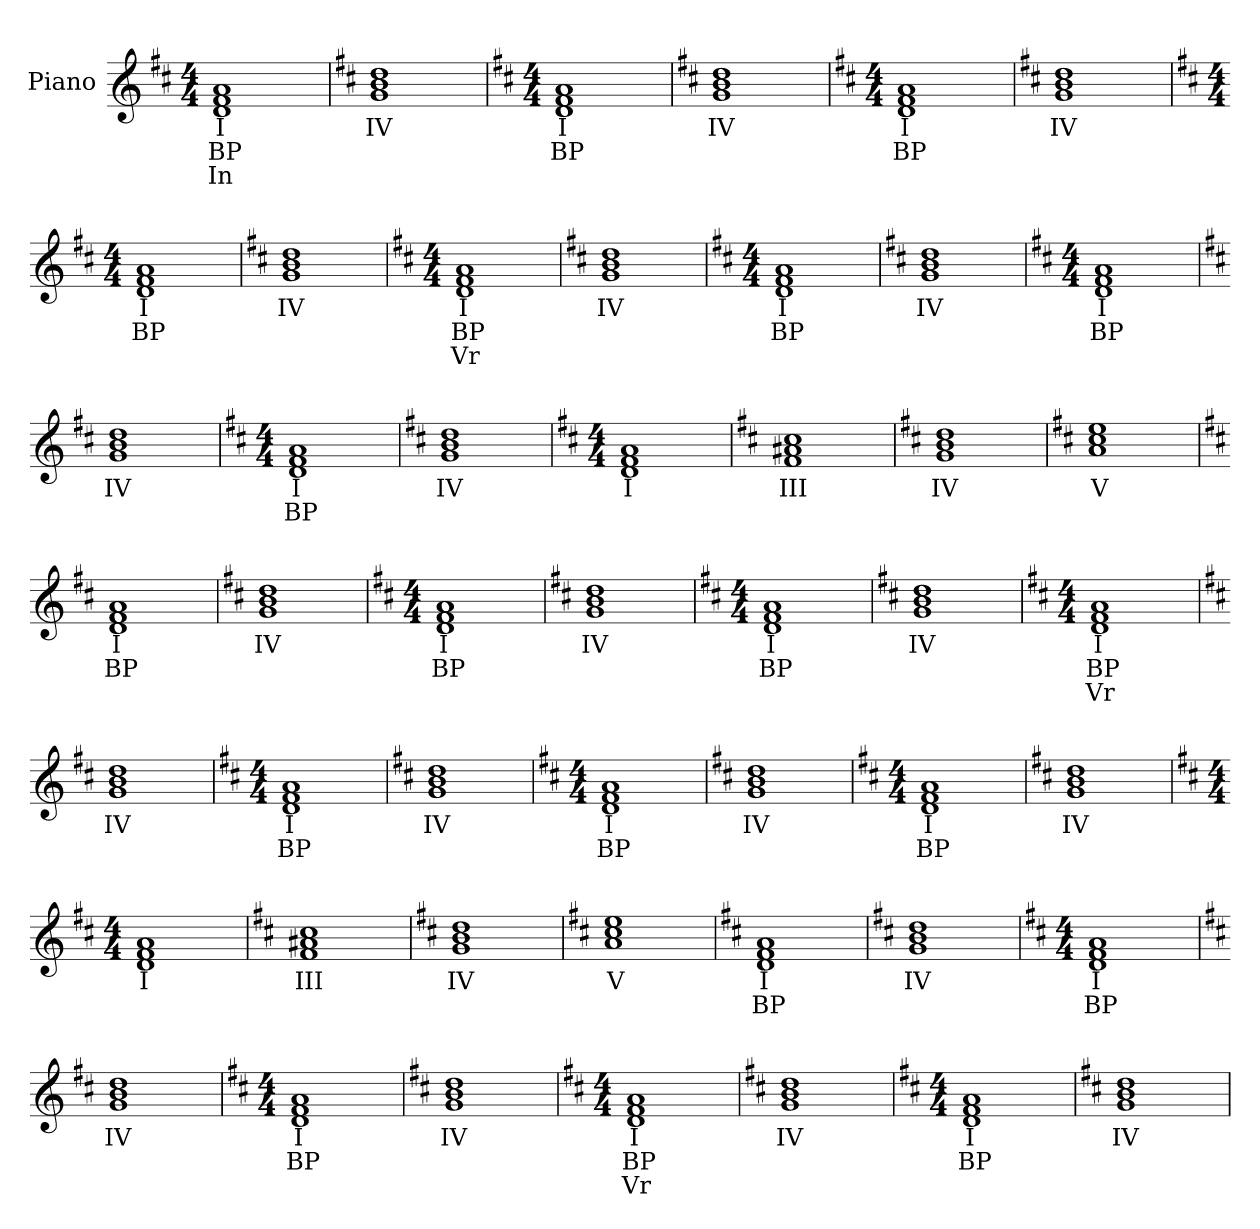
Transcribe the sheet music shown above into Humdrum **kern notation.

**kern	**text	**text	**text
*part1	*part1	*part1	*part1
*staff1	*staff1	*staff1	*staff1
*I"Piano	*	*	*
*I'Pno	*	*	*
*k[f#c#]	*	*	*
*D:	*	*	*
*M4/4	*	*	*
=	=	=	=
1d 1f# 1a	I	BP	In
=	=	=	=
*k[f#c#]	*	*	*
*D:	*	*	*
1g 1b 1dd	IV	.	.
=	=	=	=
*k[f#c#]	*	*	*
*D:	*	*	*
*M4/4	*	*	*
1d 1f# 1a	I	BP	.
=	=	=	=
*k[f#c#]	*	*	*
*D:	*	*	*
1g 1b 1dd	IV	.	.
=	=	=	=
*k[f#c#]	*	*	*
*D:	*	*	*
*M4/4	*	*	*
1d 1f# 1a	I	BP	.
=	=	=	=
*k[f#c#]	*	*	*
*D:	*	*	*
1g 1b 1dd	IV	.	.
=	=	=	=
*k[f#c#]	*	*	*
*D:	*	*	*
*M4/4	*	*	*
1d 1f# 1a	I	BP	.
=	=	=	=
*k[f#c#]	*	*	*
*D:	*	*	*
1g 1b 1dd	IV	.	.
=	=	=	=
*k[f#c#]	*	*	*
*D:	*	*	*
*M4/4	*	*	*
1d 1f# 1a	I	BP	Vr
=	=	=	=
*k[f#c#]	*	*	*
*D:	*	*	*
1g 1b 1dd	IV	.	.
=	=	=	=
*k[f#c#]	*	*	*
*D:	*	*	*
*M4/4	*	*	*
1d 1f# 1a	I	BP	.
=	=	=	=
*k[f#c#]	*	*	*
*D:	*	*	*
1g 1b 1dd	IV	.	.
=	=	=	=
*k[f#c#]	*	*	*
*D:	*	*	*
*M4/4	*	*	*
1d 1f# 1a	I	BP	.
=	=	=	=
*k[f#c#]	*	*	*
*D:	*	*	*
1g 1b 1dd	IV	.	.
=	=	=	=
*k[f#c#]	*	*	*
*D:	*	*	*
*M4/4	*	*	*
1d 1f# 1a	I	BP	.
=	=	=	=
*k[f#c#]	*	*	*
*D:	*	*	*
1g 1b 1dd	IV	.	.
=	=	=	=
*k[f#c#]	*	*	*
*D:	*	*	*
*M4/4	*	*	*
1d 1f# 1a	I	.	.
=	=	=	=
*k[f#c#]	*	*	*
*D:	*	*	*
1f# 1a#X 1cc#	III	.	.
=	=	=	=
*k[f#c#]	*	*	*
*D:	*	*	*
1g 1b 1dd	IV	.	.
=	=	=	=
*k[f#c#]	*	*	*
*D:	*	*	*
1a 1cc# 1ee	V	.	.
=	=	=	=
*k[f#c#]	*	*	*
*D:	*	*	*
1d 1f# 1a	I	BP	.
=	=	=	=
*k[f#c#]	*	*	*
*D:	*	*	*
1g 1b 1dd	IV	.	.
=	=	=	=
*k[f#c#]	*	*	*
*D:	*	*	*
*M4/4	*	*	*
1d 1f# 1a	I	BP	.
=	=	=	=
*k[f#c#]	*	*	*
*D:	*	*	*
1g 1b 1dd	IV	.	.
=	=	=	=
*k[f#c#]	*	*	*
*D:	*	*	*
*M4/4	*	*	*
1d 1f# 1a	I	BP	.
=	=	=	=
*k[f#c#]	*	*	*
*D:	*	*	*
1g 1b 1dd	IV	.	.
=	=	=	=
*k[f#c#]	*	*	*
*D:	*	*	*
*M4/4	*	*	*
1d 1f# 1a	I	BP	Vr
=	=	=	=
*k[f#c#]	*	*	*
*D:	*	*	*
1g 1b 1dd	IV	.	.
=	=	=	=
*k[f#c#]	*	*	*
*D:	*	*	*
*M4/4	*	*	*
1d 1f# 1a	I	BP	.
=	=	=	=
*k[f#c#]	*	*	*
*D:	*	*	*
1g 1b 1dd	IV	.	.
=	=	=	=
*k[f#c#]	*	*	*
*D:	*	*	*
*M4/4	*	*	*
1d 1f# 1a	I	BP	.
=	=	=	=
*k[f#c#]	*	*	*
*D:	*	*	*
1g 1b 1dd	IV	.	.
=	=	=	=
*k[f#c#]	*	*	*
*D:	*	*	*
*M4/4	*	*	*
1d 1f# 1a	I	BP	.
=	=	=	=
*k[f#c#]	*	*	*
*D:	*	*	*
1g 1b 1dd	IV	.	.
=	=	=	=
*k[f#c#]	*	*	*
*D:	*	*	*
*M4/4	*	*	*
1d 1f# 1a	I	.	.
=	=	=	=
*k[f#c#]	*	*	*
*D:	*	*	*
1f# 1a#X 1cc#	III	.	.
=	=	=	=
*k[f#c#]	*	*	*
*D:	*	*	*
1g 1b 1dd	IV	.	.
=	=	=	=
*k[f#c#]	*	*	*
*D:	*	*	*
1a 1cc# 1ee	V	.	.
=	=	=	=
*k[f#c#]	*	*	*
*D:	*	*	*
1d 1f# 1a	I	BP	.
=	=	=	=
*k[f#c#]	*	*	*
*D:	*	*	*
1g 1b 1dd	IV	.	.
=	=	=	=
*k[f#c#]	*	*	*
*D:	*	*	*
*M4/4	*	*	*
1d 1f# 1a	I	BP	.
=	=	=	=
*k[f#c#]	*	*	*
*D:	*	*	*
1g 1b 1dd	IV	.	.
=	=	=	=
*k[f#c#]	*	*	*
*D:	*	*	*
*M4/4	*	*	*
1d 1f# 1a	I	BP	.
=	=	=	=
*k[f#c#]	*	*	*
*D:	*	*	*
1g 1b 1dd	IV	.	.
=	=	=	=
*k[f#c#]	*	*	*
*D:	*	*	*
*M4/4	*	*	*
1d 1f# 1a	I	BP	Vr
=	=	=	=
*k[f#c#]	*	*	*
*D:	*	*	*
1g 1b 1dd	IV	.	.
=	=	=	=
*k[f#c#]	*	*	*
*D:	*	*	*
*M4/4	*	*	*
1d 1f# 1a	I	BP	.
=	=	=	=
*k[f#c#]	*	*	*
*D:	*	*	*
1g 1b 1dd	IV	.	.
=	=	=	=
*-	*-	*-	*-
